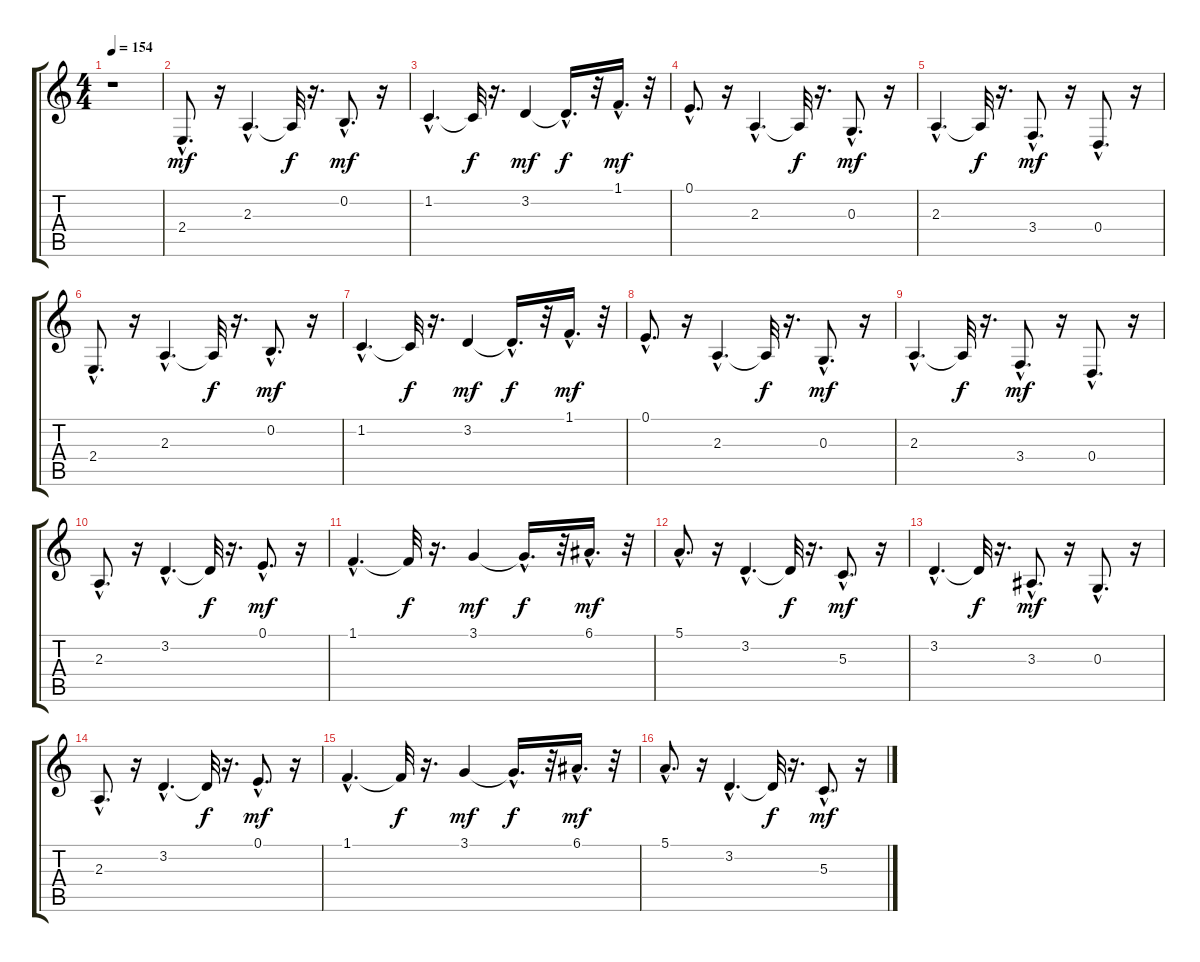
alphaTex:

\track "" {instrument oboe}
\staff {score tabs}
\tuning (E4 B3 G3 D3 A2 E2) {hide}
\ts (4 4)
\tempo 154
\clef g2
\ks c
r.1{dy mf} |
2.4{hac}.8{d} r.16 2.3{hac}.4{d} 2.3{t}.32{dy f} r.16{d} 0.2{hac}.8{d dy mf} r.16 |
1.2{hac}.4{d} 1.2{t}.32{dy f} r.16{d} 3.2.4{dy mf} 3.2{hac t}.16{d dy f} r.32 1.1{hac}.16{d dy mf} r.32 |
0.1{hac}.8{d} r.16 2.3{hac}.4{d} 2.3{t}.32{dy f} r.16{d} 0.3{hac}.8{d dy mf} r.16 |
2.3{hac}.4{d} 2.3{t}.32{dy f} r.16{d} 3.4{hac}.8{d dy mf} r.16 0.4{hac}.8{d} r.16 |
2.4{hac}.8{d} r.16 2.3{hac}.4{d} 2.3{t}.32{dy f} r.16{d} 0.2{hac}.8{d dy mf} r.16 |
1.2{hac}.4{d} 1.2{t}.32{dy f} r.16{d} 3.2.4{dy mf} 3.2{hac t}.16{d dy f} r.32 1.1{hac}.16{d dy mf} r.32 |
0.1{hac}.8{d} r.16 2.3{hac}.4{d} 2.3{t}.32{dy f} r.16{d} 0.3{hac}.8{d dy mf} r.16 |
2.3{hac}.4{d} 2.3{t}.32{dy f} r.16{d} 3.4{hac}.8{d dy mf} r.16 0.4{hac}.8{d} r.16 |
2.3{hac}.8{d} r.16 3.2{hac}.4{d} 3.2{t}.32{dy f} r.16{d} 0.1{hac}.8{d dy mf} r.16 |
1.1{hac}.4{d} 1.1{t}.32{dy f} r.16{d} 3.1.4{dy mf} 3.1{hac t}.16{d dy f} r.32 6.1{hac}.16{d dy mf} r.32 |
5.1{hac}.8{d} r.16 3.2{hac}.4{d} 3.2{t}.32{dy f} r.16{d} 5.3{hac}.8{d dy mf} r.16 |
3.2{hac}.4{d} 3.2{t}.32{dy f} r.16{d} 3.3{hac}.8{d dy mf} r.16 0.3{hac}.8{d} r.16 |
2.3{hac}.8{d} r.16 3.2{hac}.4{d} 3.2{t}.32{dy f} r.16{d} 0.1{hac}.8{d dy mf} r.16 |
1.1{hac}.4{d} 1.1{t}.32{dy f} r.16{d} 3.1.4{dy mf} 3.1{hac t}.16{d dy f} r.32 6.1{hac}.16{d dy mf} r.32 |
5.1{hac}.8{d} r.16 3.2{hac}.4{d} 3.2{t}.32{dy f} r.16{d} 5.3{hac}.8{d dy mf} r.16
